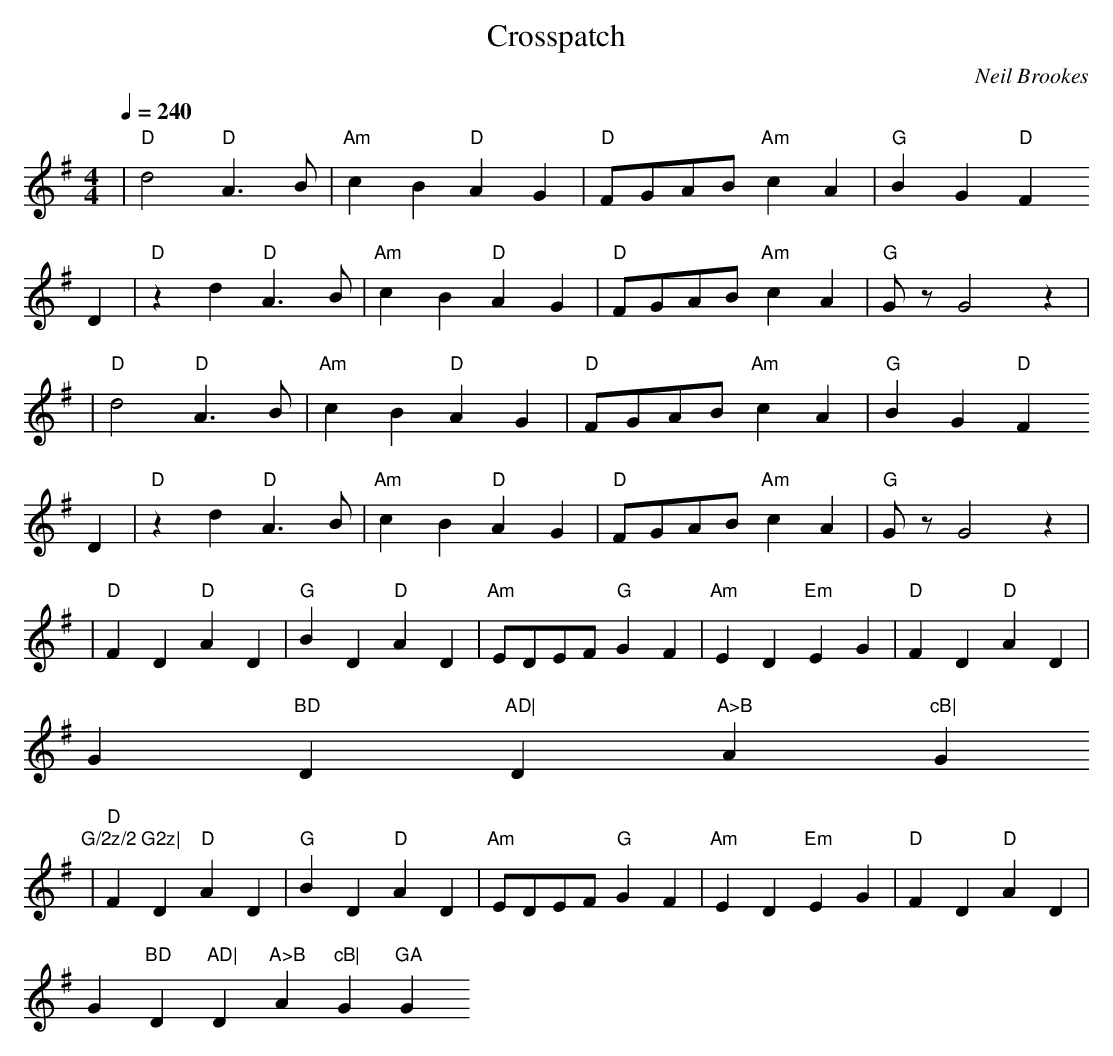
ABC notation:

X:1
T:Crosspatch
C:Neil Brookes
i.e. as double length
M:4/4
L:1/4
Q:1/4=240
K:Dmix
| "D"d2 "D"A>B|"Am"cB"D"AG|"D"F/2G/2A/2B/2 "Am"c A |"G"B G "D"F
D|"D"zd "D"A>B|"Am"cB"D"AG|"D"F/2G/2A/2B/2 "Am"c A|"G"G/2z/2 G2z|
| "D"d2 "D"A>B|"Am"cB"D"AG|"D"F/2G/2A/2B/2 "Am"c A |"G"B G "D"F
D|"D"zd "D"A>B|"Am"cB"D"AG|"D"F/2G/2A/2B/2 "Am"c A|"G"G/2z/2 G2z|
|"D"FD"D"AD|"G"BD"D"AD|"Am"E/2D/2E/2F/2"G"GF|"Am"ED"Em"EG|"D"FD"D"AD|"
G"BD"D"AD|"D"A>B"Am"cB|"G"G/2z/2 G2z|
|"D"FD"D"AD|"G"BD"D"AD|"Am"E/2D/2E/2F/2"G"GF|"Am"ED"Em"EG|"D"FD"D"AD|"
G"BD"D"AD|"D"A>B"Am"cB|"G"GA"G"B_d|
